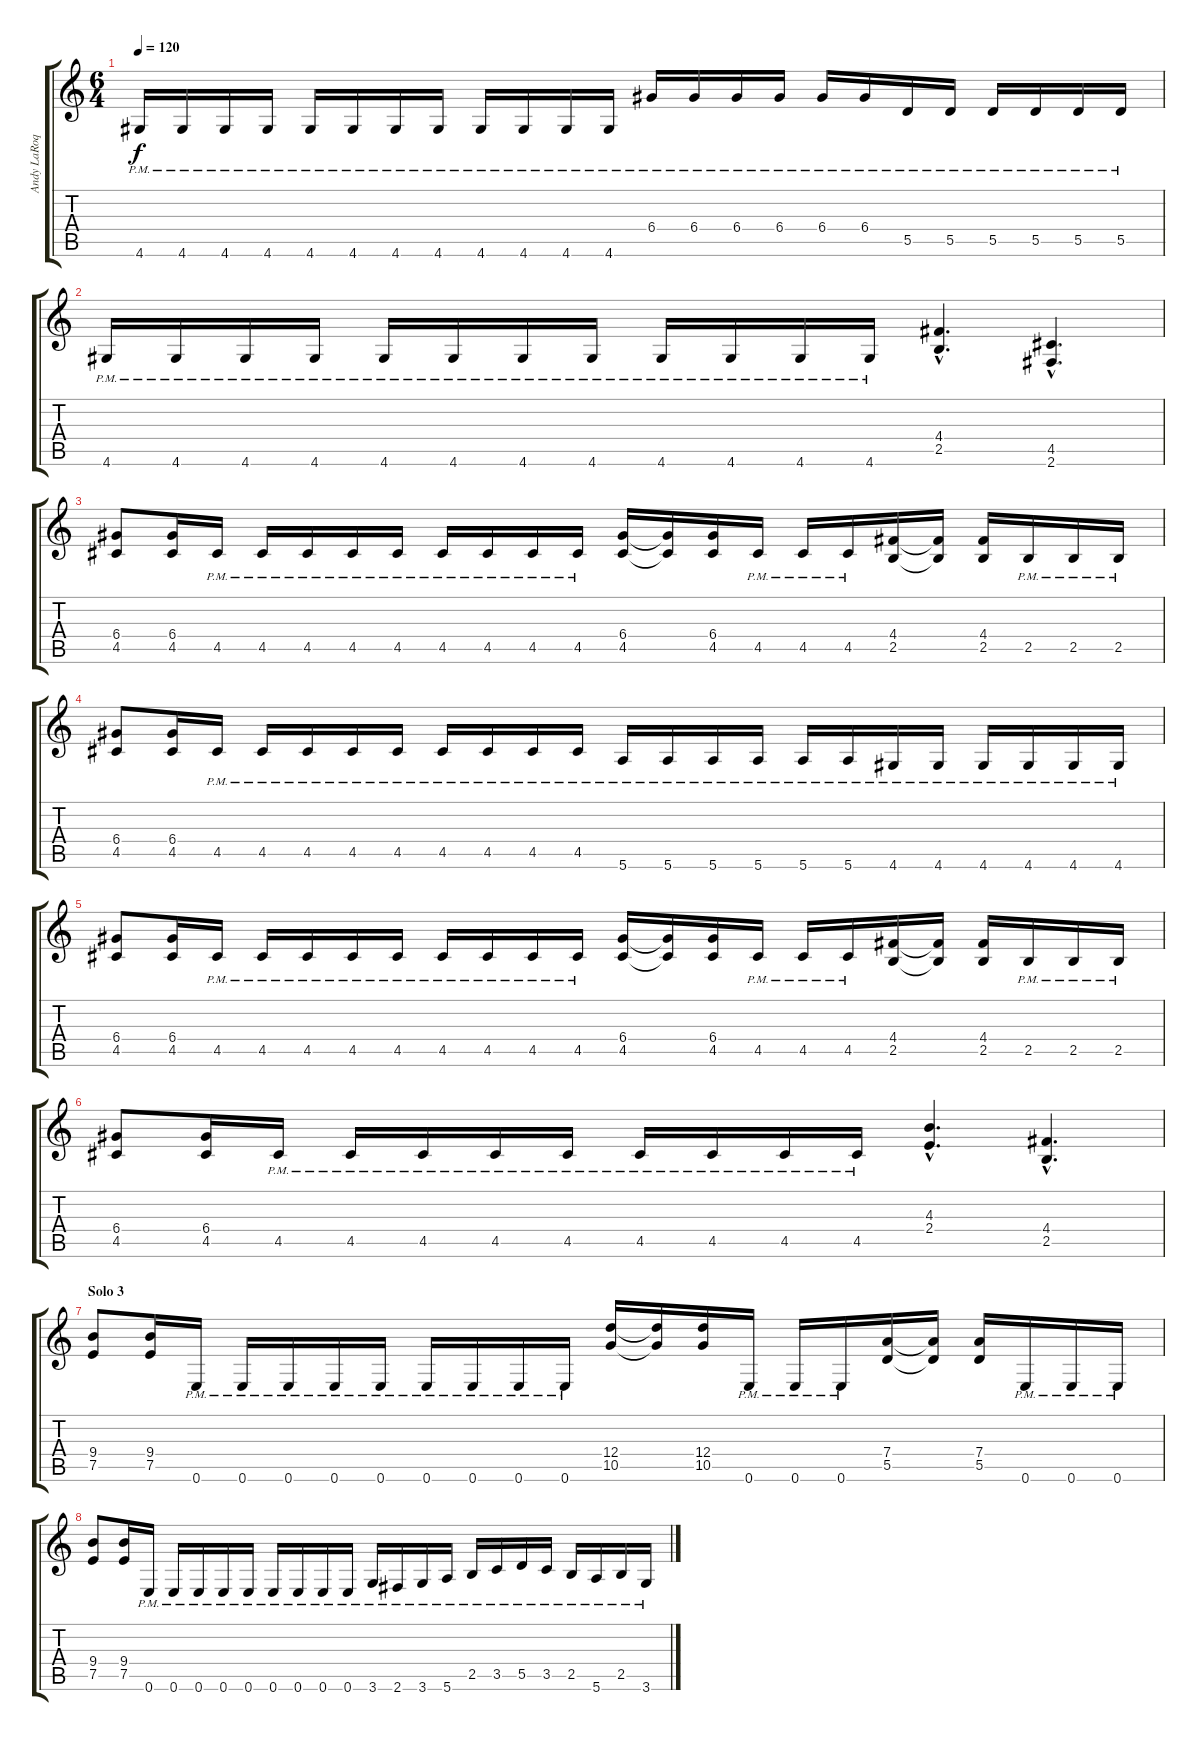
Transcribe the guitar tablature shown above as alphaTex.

\track ("Andy LaRoque" "Andy LaRoq") {instrument distortionguitar}
\staff {score tabs}
\tuning (E4 B3 G3 D3 A2 E2) {hide}
\ts (6 4)
\tempo 120
\clef g2
\ks c
4.6{pm}.16{dy f} 4.6{pm}.16 4.6{pm}.16 4.6{pm}.16 4.6{pm}.16 4.6{pm}.16 4.6{pm}.16 4.6{pm}.16 4.6{pm}.16 4.6{pm}.16 4.6{pm}.16 4.6{pm}.16 6.4{pm}.16 6.4{pm}.16 6.4{pm}.16 6.4{pm}.16 6.4{pm}.16 6.4{pm}.16 5.5{pm}.16 5.5{pm}.16 5.5{pm}.16 5.5{pm}.16 5.5{pm}.16 5.5{pm}.16 |
4.6{pm}.16 4.6{pm}.16 4.6{pm}.16 4.6{pm}.16 4.6{pm}.16 4.6{pm}.16 4.6{pm}.16 4.6{pm}.16 4.6{pm}.16 4.6{pm}.16 4.6{pm}.16 4.6{pm}.16 (4.4{hac} 2.5{hac}).4{d} (4.5{hac} 2.6{hac}).4{d} |
(6.4 4.5).8 (6.4 4.5).16 4.5{pm}.16 4.5{pm}.16 4.5{pm}.16 4.5{pm}.16 4.5{pm}.16 4.5{pm}.16 4.5{pm}.16 4.5{pm}.16 4.5{pm}.16 (6.4 4.5).16 (6.4{t} 4.5{t}).16 (6.4 4.5).16 4.5{pm}.16 4.5{pm}.16 4.5{pm}.16 (4.4 2.5).16 (4.4{t} 2.5{t}).16 (4.4 2.5).16 2.5{pm}.16 2.5{pm}.16 2.5{pm}.16 |
(6.4 4.5).8 (6.4 4.5).16 4.5{pm}.16 4.5{pm}.16 4.5{pm}.16 4.5{pm}.16 4.5{pm}.16 4.5{pm}.16 4.5{pm}.16 4.5{pm}.16 4.5{pm}.16 5.6{pm}.16 5.6{pm}.16 5.6{pm}.16 5.6{pm}.16 5.6{pm}.16 5.6{pm}.16 4.6{pm}.16 4.6{pm}.16 4.6{pm}.16 4.6{pm}.16 4.6{pm}.16 4.6{pm}.16 |
(6.4 4.5).8 (6.4 4.5).16 4.5{pm}.16 4.5{pm}.16 4.5{pm}.16 4.5{pm}.16 4.5{pm}.16 4.5{pm}.16 4.5{pm}.16 4.5{pm}.16 4.5{pm}.16 (6.4 4.5).16 (6.4{t} 4.5{t}).16 (6.4 4.5).16 4.5{pm}.16 4.5{pm}.16 4.5{pm}.16 (4.4 2.5).16 (4.4{t} 2.5{t}).16 (4.4 2.5).16 2.5{pm}.16 2.5{pm}.16 2.5{pm}.16 |
(6.4 4.5).8 (6.4 4.5).16 4.5{pm}.16 4.5{pm}.16 4.5{pm}.16 4.5{pm}.16 4.5{pm}.16 4.5{pm}.16 4.5{pm}.16 4.5{pm}.16 4.5{pm}.16 (4.3{hac} 2.4{hac}).4{d} (4.4{hac} 2.5{hac}).4{d} |
\section ("" "Solo 3")
(9.4 7.5).8 (9.4 7.5).16 0.6{pm}.16 0.6{pm}.16 0.6{pm}.16 0.6{pm}.16 0.6{pm}.16 0.6{pm}.16 0.6{pm}.16 0.6{pm}.16 0.6{pm}.16 (12.4 10.5).16 (12.4{t} 10.5{t}).16 (12.4 10.5).16 0.6{pm}.16 0.6{pm}.16 0.6{pm}.16 (7.4 5.5).16 (7.4{t} 5.5{t}).16 (7.4 5.5).16 0.6{pm}.16 0.6{pm}.16 0.6{pm}.16 |
(9.4 7.5).8 (9.4 7.5).16 0.6{pm}.16 0.6{pm}.16 0.6{pm}.16 0.6{pm}.16 0.6{pm}.16 0.6{pm}.16 0.6{pm}.16 0.6{pm}.16 0.6{pm}.16 3.6{pm}.16 2.6{pm}.16 3.6{pm}.16 5.6{pm}.16 2.5{pm}.16 3.5{pm}.16 5.5{pm}.16 3.5{pm}.16 2.5{pm}.16 5.6{pm}.16 2.5{pm}.16 3.6{pm}.16
